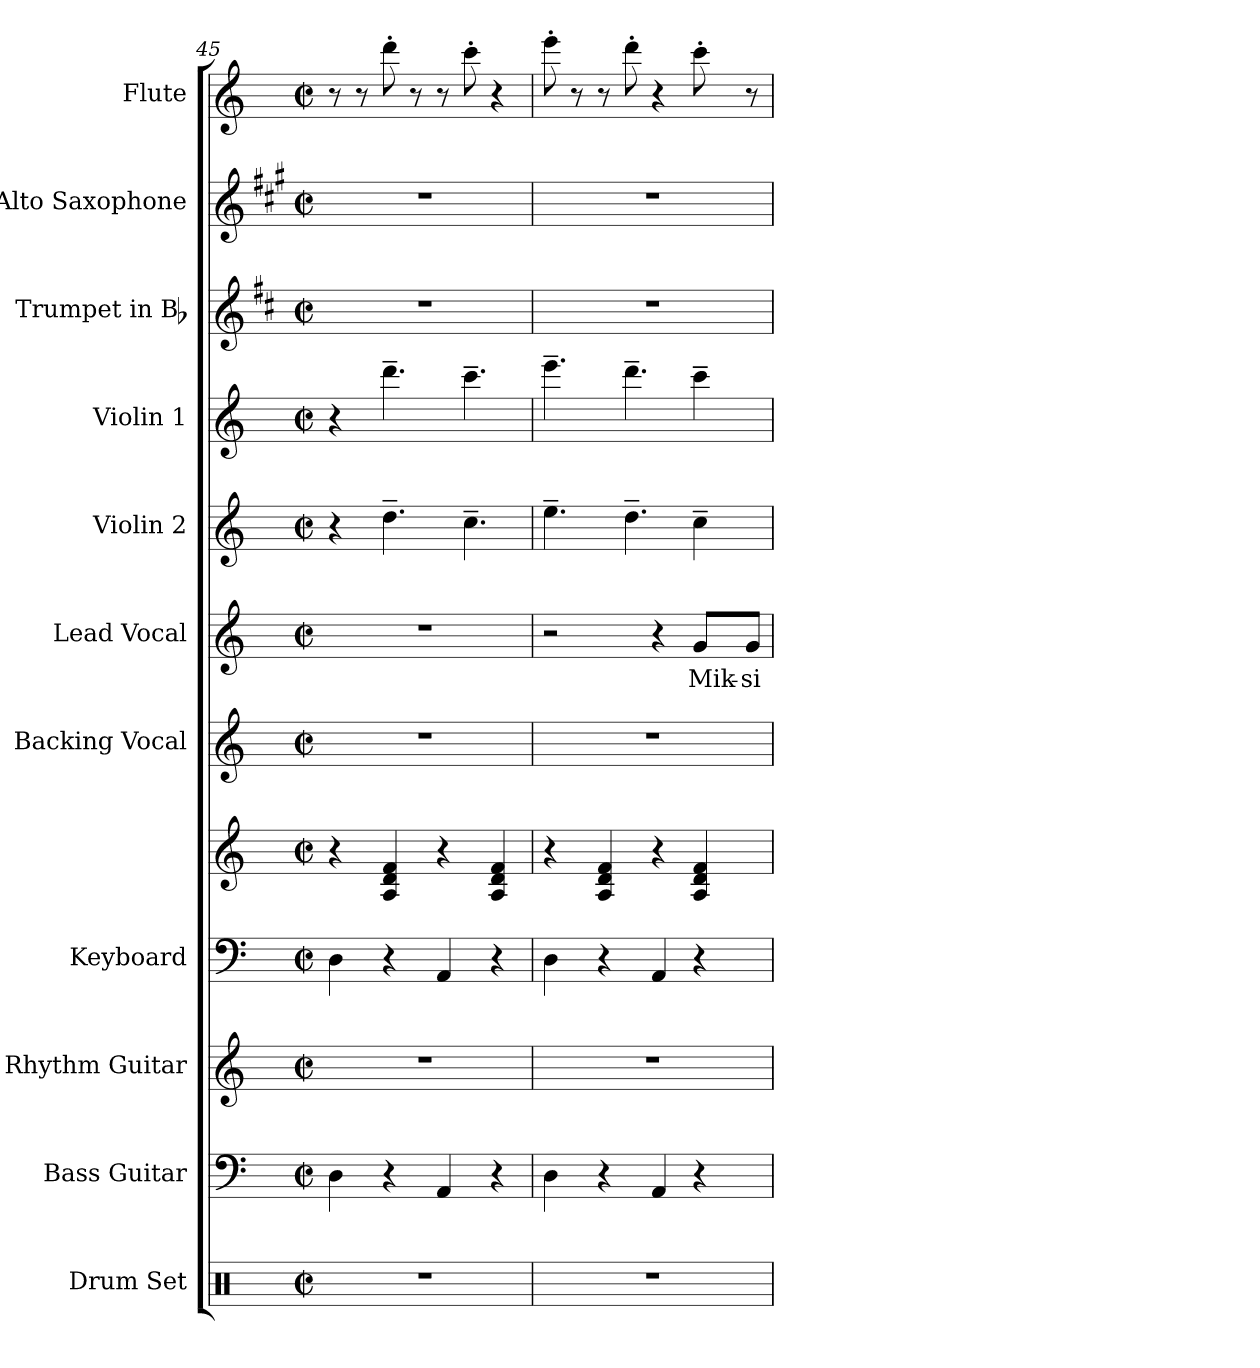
**kern	**kern	**kern	**kern	**kern	**kern	**kern	**text	**kern	**kern	**kern	**kern	**kern
*part11	*part10	*part9	*part8	*part8	*part7	*part6	*part6	*part5	*part4	*part3	*part2	*part1
*staff12	*staff11	*staff10	*staff9	*staff8	*staff7	*staff6	*staff6	*staff5	*staff4	*staff3	*staff2	*staff1
*I"Drum Set	*I"Bass Guitar	*I"Rhythm Guitar	*I"Keyboard	*	*I"Backing Vocal	*I"Lead Vocal	*	*I"Violin 2	*I"Violin 1	*I"Trumpet in Bb	*I"Alto Saxophone	*I"Flute
*I'Dr.	*I'Bass	*I'Rhy.	*I'Kbd.	*	*	*	*	*I'Vln. 2	*I'Vln. 1	*I'Tpt.	*I'Alto Sax.	*I'Fl.
!!LO:LB:g=z
*clefX	*clefF4	*clefG2	*clefF4	*clefG2	*clefG2	*clefG2	*	*clefG2	*clefG2	*clefG2	*clefG2	*clefG2
*	*ITrd7c12	*ITrd7c12	*	*	*	*	*	*	*	*ITrd1c2	*ITrd5c9	*
*k[]	*k[]	*k[]	*k[]	*k[]	*k[]	*k[]	*	*k[]	*k[]	*k[]	*k[]	*k[]
*C:	*C:	*C:	*C:	*C:	*C:	*C:	*	*C:	*C:	*C:	*C:	*C:
*M2/2	*M2/2	*M2/2	*M2/2	*M2/2	*M2/2	*M2/2	*	*M2/2	*M2/2	*M2/2	*M2/2	*M2/2
*met(c|)	*met(c|)	*met(c|)	*met(c|)	*met(c|)	*met(c|)	*met(c|)	*	*met(c|)	*met(c|)	*met(c|)	*met(c|)	*met(c|)
=45	=45	=45	=45	=45	=45	=45	=45	=45	=45	=45	=45	=45
1r	4DDi\	1r	4Di\	4r	1r	1r	.	4r	4r	1r	1r	8r
.	.	.	.	.	.	.	.	.	.	.	.	8r
.	4r	.	4r	4Ai/ 4di 4fi	.	.	.	4.dd~i\	4.ddd~i\	.	.	8ddd'i\
.	.	.	.	.	.	.	.	.	.	.	.	8r
.	4AAAi/	.	4AAi/	4r	.	.	.	.	.	.	.	8r
.	.	.	.	.	.	.	.	4.cc~i\	4.ccc~i\	.	.	8ccc'i\
.	4r	.	4r	4Ai/ 4di 4fi	.	.	.	.	.	.	.	4r
=46	=46	=46	=46	=46	=46	=46	=46	=46	=46	=46	=46	=46
1r	4DDi\	1r	4Di\	4r	1r	2r	.	4.ee~i\	4.eee~i\	1r	1r	8eee'i\
.	.	.	.	.	.	.	.	.	.	.	.	8r
.	4r	.	4r	4Ai/ 4di 4fi	.	.	.	.	.	.	.	8r
.	.	.	.	.	.	.	.	4.dd~i\	4.ddd~i\	.	.	8ddd'i\
.	4AAAi/	.	4AAi/	4r	.	4r	.	.	.	.	.	4r
!	!	!	!	!	!	!	!LO:LY:b:color=#000000	!	!	!	!	!
.	4r	.	4r	4Ai/ 4di 4fi	.	8gi/L	Mik-	4cc~i\	4ccc~i\	.	.	8ccc'i\
!	!	!	!	!	!	!	!LO:LY:b:color=#000000	!	!	!	!	!
.	.	.	.	.	.	8gi/J	-si	.	.	.	.	8r
=	=	=	=	=	=	=	=	=	=	=	=	=
*-	*-	*-	*-	*-	*-	*-	*-	*-	*-	*-	*-	*-
